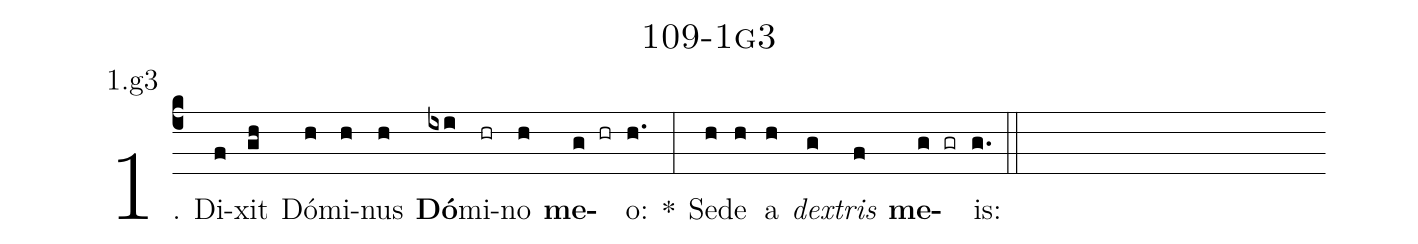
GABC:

name: 109-1g3;
annotation: 1.g3;
%%
(c4)1. Di(f)xit(gh) Dó(h)mi(h)nus(h) <b>Dó</b>(ixi)mi(hr)no(h) <b>me</b>(g hr)o:(h.) *(:) Se(h)de(h) a(h) <i>dex</i>(g)<i>tris</i>(f) <b>me</b>(g gr)is:(g.) (::)
